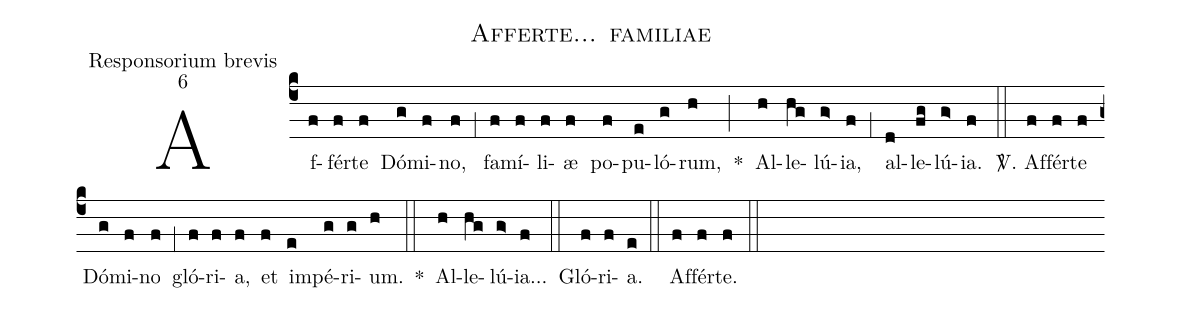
name:Afferte... familiae;
office-part:Responsorium brevis;
mode:6;
%%
(c4) Af(f)fér(f)te(f) Dó(g)mi(f)no,(f) (,1) fa(f)mí(f)li(f)æ(f) po(f)pu(e)ló(g)rum,(h) *(;) Al(h)le(hg)lú(g>)ia,(f) (,1) al(d)le(fg)lú(g>)ia.(f) (::)

<sp>V/</sp>. Af(f)fér(f)te(f) Dó(g)mi(f)no(f) (,1) gló(f)ri(f)a,(f) et(f) im(e)pé(g)ri(g)um.(h) *(::) Al(h)le(hg)lú(g>)ia...(f) (::)

Gló(f)ri(f)a.(e) (::)
Af(f)fér(f)te.(f) (::)
